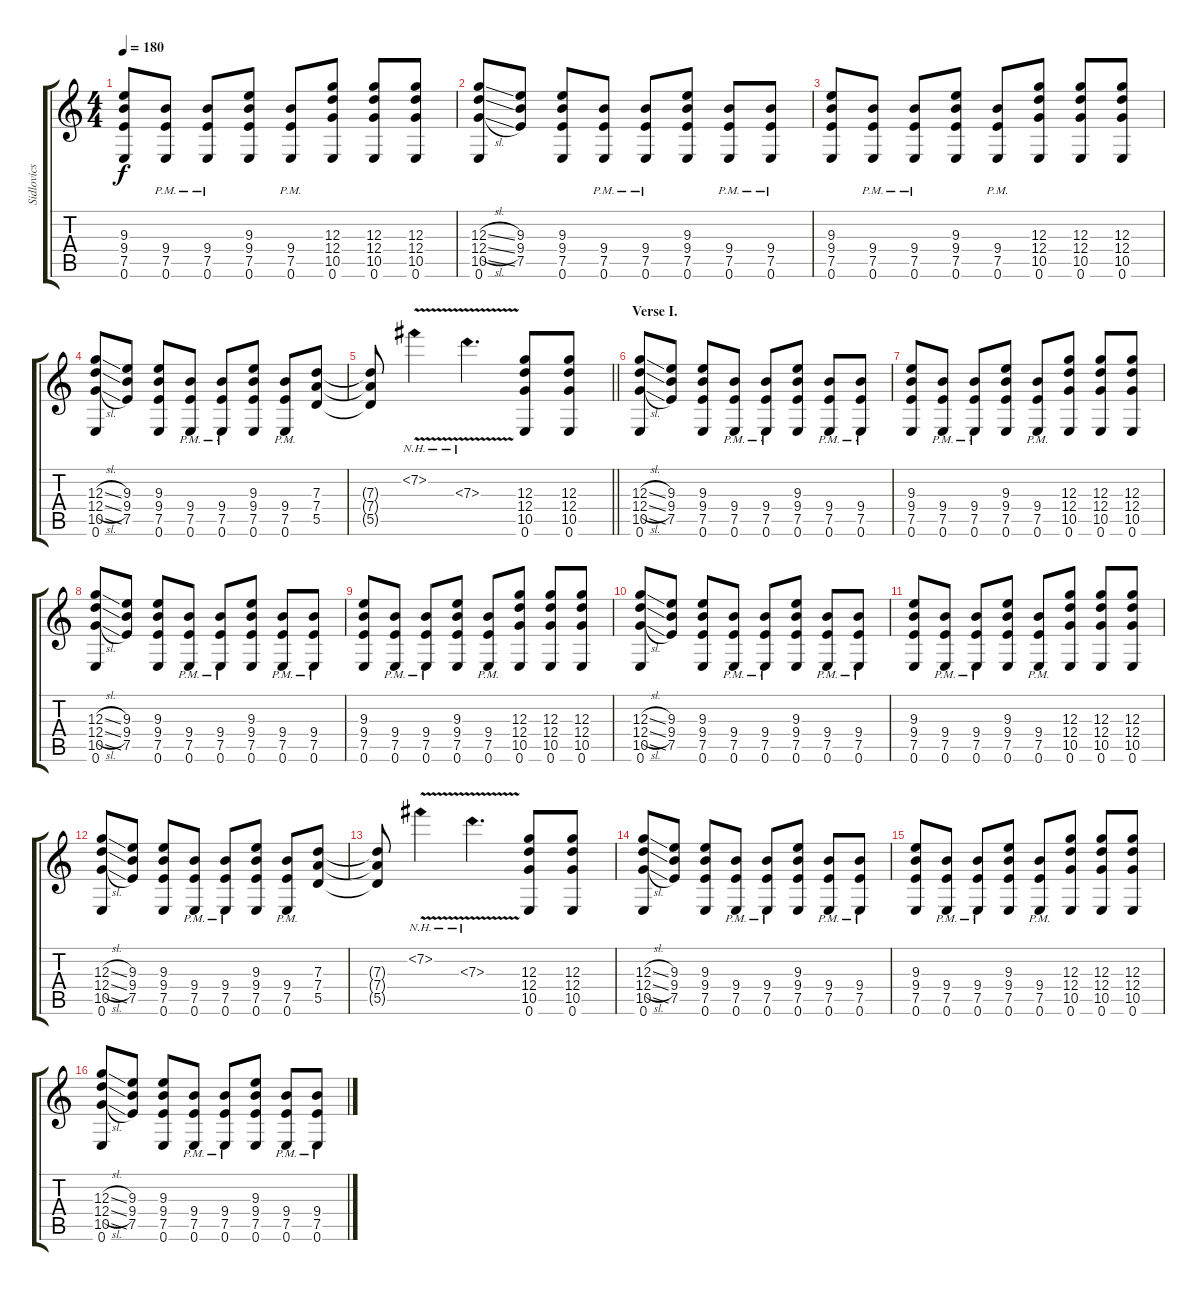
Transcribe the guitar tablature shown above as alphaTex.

\track ("Sidlovics Sidi Gábor - Szóló Gitár" "Sidlovics ") {instrument distortionguitar}
\staff {score tabs}
\tuning (E4 B3 G3 D3 A2 E2) {hide}
\ts (4 4)
\tempo 180
\clef g2
\ks c
(9.3 9.4 7.5 0.6).8{dy f} (9.4{pm} 7.5{pm} 0.6{pm}).8 (9.4{pm} 7.5{pm} 0.6{pm}).8 (9.3 9.4 7.5 0.6).8 (9.4{pm} 7.5{pm} 0.6{pm}).8 (12.3 12.4 10.5 0.6).8 (12.3 12.4 10.5 0.6).8 (12.3 12.4 10.5 0.6).8 |
(12.3{sl} 12.4{sl} 10.5{sl} 0.6).8 (9.3 9.4 7.5).8 (9.3 9.4 7.5 0.6).8 (9.4{pm} 7.5{pm} 0.6{pm}).8 (9.4{pm} 7.5{pm} 0.6{pm}).8 (9.3 9.4 7.5 0.6).8 (9.4{pm} 7.5{pm} 0.6{pm}).8 (9.4{pm} 7.5{pm} 0.6{pm}).8 |
(9.3 9.4 7.5 0.6).8 (9.4{pm} 7.5{pm} 0.6{pm}).8 (9.4{pm} 7.5{pm} 0.6{pm}).8 (9.3 9.4 7.5 0.6).8 (9.4{pm} 7.5{pm} 0.6{pm}).8 (12.3 12.4 10.5 0.6).8 (12.3 12.4 10.5 0.6).8 (12.3 12.4 10.5 0.6).8 |
(12.3{sl} 12.4{sl} 10.5{sl} 0.6).8 (9.3 9.4 7.5).8 (9.3 9.4 7.5 0.6).8 (9.4{pm} 7.5{pm} 0.6{pm}).8 (9.4{pm} 7.5{pm} 0.6{pm}).8 (9.3 9.4 7.5 0.6).8 (9.4{pm} 7.5{pm} 0.6{pm}).8 (7.3 7.4 5.5).8 |
\barLineRight lightlight
(7.3{t} 7.4{t} 5.5{t}).8 7.2{nh v}.4 7.3{nh v}.4{d} (12.3 12.4 10.5 0.6).8 (12.3 12.4 10.5 0.6).8 |
\section ("" "Verse I.")
(12.3{sl} 12.4{sl} 10.5{sl} 0.6).8 (9.3 9.4 7.5).8 (9.3 9.4 7.5 0.6).8 (9.4{pm} 7.5{pm} 0.6{pm}).8 (9.4{pm} 7.5{pm} 0.6{pm}).8 (9.3 9.4 7.5 0.6).8 (9.4{pm} 7.5{pm} 0.6{pm}).8 (9.4{pm} 7.5{pm} 0.6{pm}).8 |
(9.3 9.4 7.5 0.6).8 (9.4{pm} 7.5{pm} 0.6{pm}).8 (9.4{pm} 7.5{pm} 0.6{pm}).8 (9.3 9.4 7.5 0.6).8 (9.4{pm} 7.5{pm} 0.6{pm}).8 (12.3 12.4 10.5 0.6).8 (12.3 12.4 10.5 0.6).8 (12.3 12.4 10.5 0.6).8 |
(12.3{sl} 12.4{sl} 10.5{sl} 0.6).8 (9.3 9.4 7.5).8 (9.3 9.4 7.5 0.6).8 (9.4{pm} 7.5{pm} 0.6{pm}).8 (9.4{pm} 7.5{pm} 0.6{pm}).8 (9.3 9.4 7.5 0.6).8 (9.4{pm} 7.5{pm} 0.6{pm}).8 (9.4{pm} 7.5{pm} 0.6{pm}).8 |
(9.3 9.4 7.5 0.6).8 (9.4{pm} 7.5{pm} 0.6{pm}).8 (9.4{pm} 7.5{pm} 0.6{pm}).8 (9.3 9.4 7.5 0.6).8 (9.4{pm} 7.5{pm} 0.6{pm}).8 (12.3 12.4 10.5 0.6).8 (12.3 12.4 10.5 0.6).8 (12.3 12.4 10.5 0.6).8 |
(12.3{sl} 12.4{sl} 10.5{sl} 0.6).8 (9.3 9.4 7.5).8 (9.3 9.4 7.5 0.6).8 (9.4{pm} 7.5{pm} 0.6{pm}).8 (9.4{pm} 7.5{pm} 0.6{pm}).8 (9.3 9.4 7.5 0.6).8 (9.4{pm} 7.5{pm} 0.6{pm}).8 (9.4{pm} 7.5{pm} 0.6{pm}).8 |
(9.3 9.4 7.5 0.6).8 (9.4{pm} 7.5{pm} 0.6{pm}).8 (9.4{pm} 7.5{pm} 0.6{pm}).8 (9.3 9.4 7.5 0.6).8 (9.4{pm} 7.5{pm} 0.6{pm}).8 (12.3 12.4 10.5 0.6).8 (12.3 12.4 10.5 0.6).8 (12.3 12.4 10.5 0.6).8 |
(12.3{sl} 12.4{sl} 10.5{sl} 0.6).8 (9.3 9.4 7.5).8 (9.3 9.4 7.5 0.6).8 (9.4{pm} 7.5{pm} 0.6{pm}).8 (9.4{pm} 7.5{pm} 0.6{pm}).8 (9.3 9.4 7.5 0.6).8 (9.4{pm} 7.5{pm} 0.6{pm}).8 (7.3 7.4 5.5).8 |
(7.3{t} 7.4{t} 5.5{t}).8 7.2{nh v}.4 7.3{nh v}.4{d} (12.3 12.4 10.5 0.6).8 (12.3 12.4 10.5 0.6).8 |
(12.3{sl} 12.4{sl} 10.5{sl} 0.6).8 (9.3 9.4 7.5).8 (9.3 9.4 7.5 0.6).8 (9.4{pm} 7.5{pm} 0.6{pm}).8 (9.4{pm} 7.5{pm} 0.6{pm}).8 (9.3 9.4 7.5 0.6).8 (9.4{pm} 7.5{pm} 0.6{pm}).8 (9.4{pm} 7.5{pm} 0.6{pm}).8 |
(9.3 9.4 7.5 0.6).8 (9.4{pm} 7.5{pm} 0.6{pm}).8 (9.4{pm} 7.5{pm} 0.6{pm}).8 (9.3 9.4 7.5 0.6).8 (9.4{pm} 7.5{pm} 0.6{pm}).8 (12.3 12.4 10.5 0.6).8 (12.3 12.4 10.5 0.6).8 (12.3 12.4 10.5 0.6).8 |
(12.3{sl} 12.4{sl} 10.5{sl} 0.6).8 (9.3 9.4 7.5).8 (9.3 9.4 7.5 0.6).8 (9.4{pm} 7.5{pm} 0.6{pm}).8 (9.4{pm} 7.5{pm} 0.6{pm}).8 (9.3 9.4 7.5 0.6).8 (9.4{pm} 7.5{pm} 0.6{pm}).8 (9.4{pm} 7.5{pm} 0.6{pm}).8
